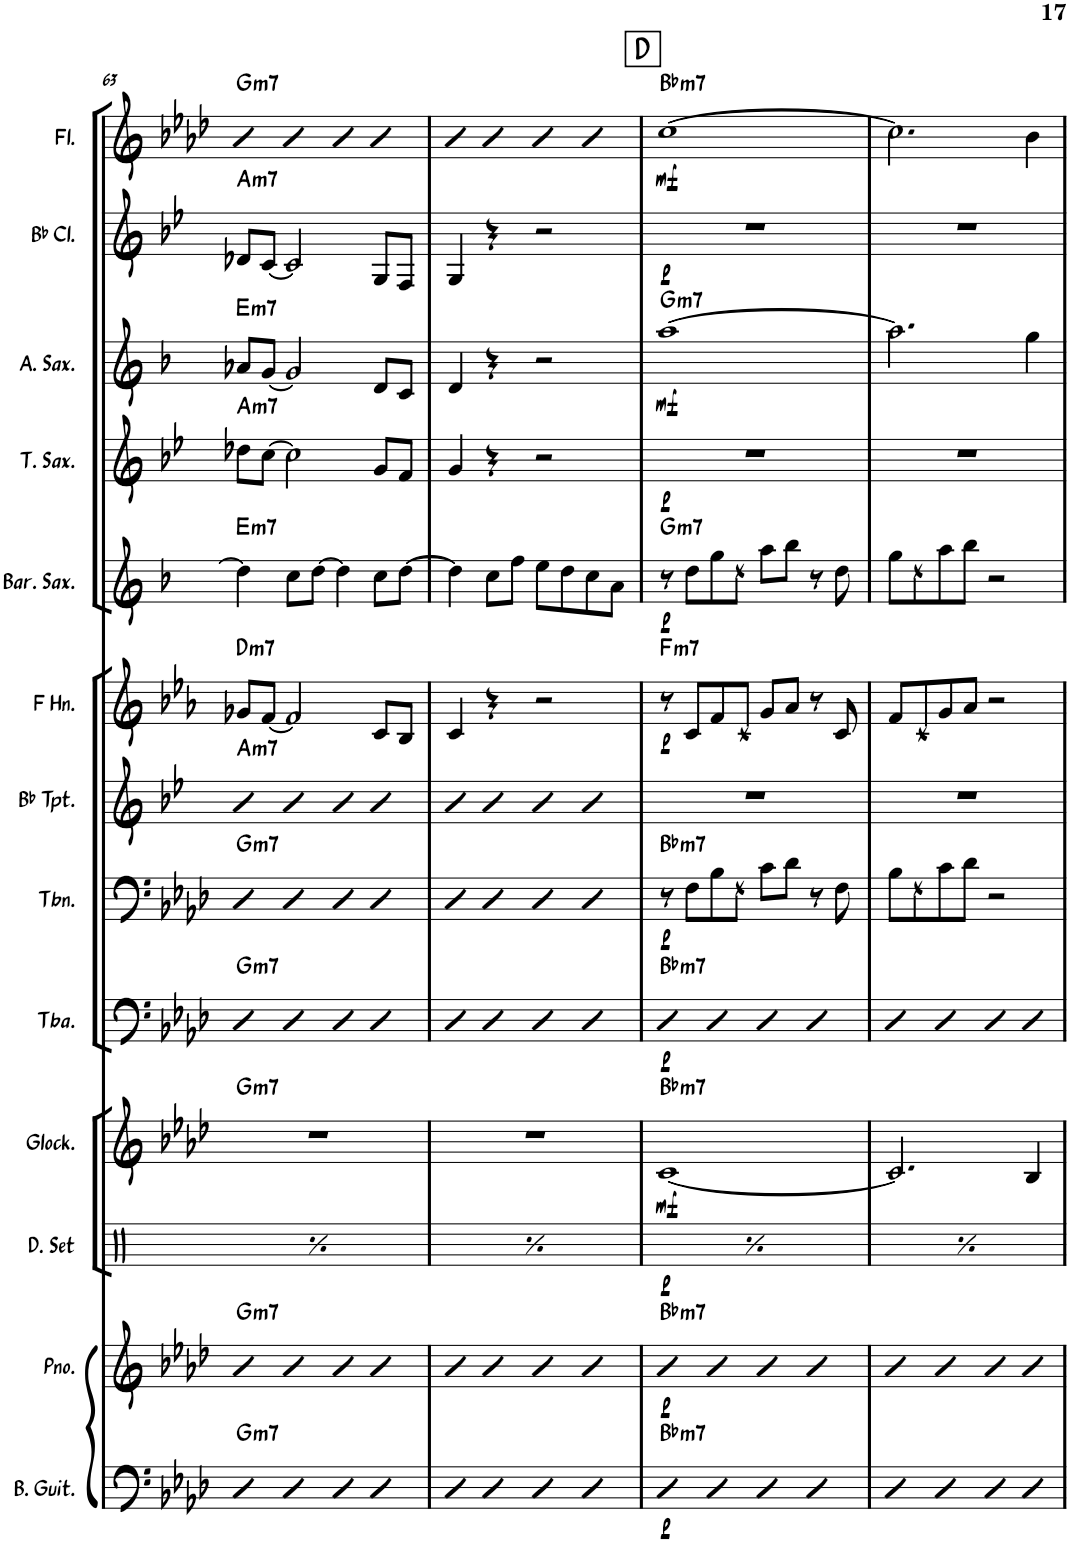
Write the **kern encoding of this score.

**kern	**dynam	**harte	**kern	**dynam	**harte	**kern	**kern	**dynam	**harte	**kern	**dynam	**harte	**kern	**dynam	**harte	**kern	**harte	**kern	**dynam	**harte	**kern	**dynam	**harte	**kern	**dynam	**harte	**kern	**dynam	**harte	**kern	**dynam	**harte	**kern	**dynam	**harte
*part13	*part13	*part13	*part12	*part12	*part12	*part11	*part10	*part10	*part10	*part9	*part9	*part9	*part8	*part8	*part8	*part7	*part7	*part6	*part6	*part6	*part5	*part5	*part5	*part4	*part4	*part4	*part3	*part3	*part3	*part2	*part2	*part2	*part1	*part1	*part1
*staff13	*staff13	*	*staff12	*staff12	*	*staff11	*staff10	*staff10	*	*staff9	*staff9	*	*staff8	*staff8	*	*staff7	*	*staff6	*staff6	*	*staff5	*staff5	*	*staff4	*staff4	*	*staff3	*staff3	*	*staff2	*staff2	*	*staff1	*staff1	*
*I"Bass Guitar	*	*	*I"Piano	*	*	*I"Drumset	*I"Glockenspiel	*	*	*I"Tuba	*	*	*I"Trombone	*	*	*I"Bb Trumpet	*	*I"Horn in F	*	*	*I"Baritone Saxophone	*	*	*I"Tenor Saxophone	*	*	*I"Alto Saxophone	*	*	*I"Bb Clarinet	*	*	*I"Flute	*	*
*I'B. Guit.	*	*	*I'Pno.	*	*	*I'D. Set	*I'Glock.	*	*	*I'Tba.	*	*	*I'Tbn.	*	*	*I'Bb Tpt.	*	*	*	*	*I'Bar. Sax.	*	*	*I'T. Sax.	*	*	*I'A. Sax.	*	*	*I'Bb Cl.	*	*	*I'Fl.	*	*
!!LO:PB:g=z
*clefF4	*	*	*clefG2	*	*	*clefX	*clefG2	*	*	*clefF4	*	*	*clefF4	*	*	*clefG2	*	*clefG2	*	*	*clefG2	*	*	*clefG2	*	*	*clefG2	*	*	*clefG2	*	*	*clefG2	*	*
*Trd7c12	*	*	*	*	*	*	*Trd-14c-24	*	*	*	*	*	*	*	*	*Trd1c2	*	*Trd4c7	*	*	*Trd12c21	*	*	*Trd8c14	*	*	*Trd5c9	*	*	*Trd1c2	*	*	*	*	*
*k[b-e-a-d-]	*	*	*k[b-e-a-d-]	*	*	*k[]	*k[b-e-a-d-]	*	*	*k[b-e-a-d-]	*	*	*k[b-e-a-d-]	*	*	*k[b-e-]	*	*k[b-e-a-]	*	*	*k[b-]	*	*	*k[b-e-]	*	*	*k[b-]	*	*	*k[b-e-]	*	*	*k[b-e-a-d-]	*	*
*M4/4	*	*	*M4/4	*	*	*M4/4	*M4/4	*	*	*M4/4	*	*	*M4/4	*	*	*M4/4	*	*M4/4	*	*	*M4/4	*	*	*M4/4	*	*	*M4/4	*	*	*M4/4	*	*	*M4/4	*	*
=63	=63	=63	=63	=63	=63	=63	=63	=63	=63	=63	=63	=63	=63	=63	=63	=63	=63	=63	=63	=63	=63	=63	=63	=63	=63	=63	=63	=63	=63	=63	=63	=63	=63	=63	=63
*	*	*	*	*	*	*^	*	*	*	*	*	*	*	*	*	*	*	*	*	*	*	*	*	*	*	*	*	*	*	*	*	*	*	*	*
!	!	!LO:H:kt=m7	!	!	!LO:H:kt=m7	!	!	!	!	!LO:H:kt=m7	!	!	!LO:H:kt=m7	!	!	!LO:H:kt=m7	!	!LO:H:kt=m7	!	!	!LO:H:kt=m7	!	!	!LO:H:kt=m7	!	!	!LO:H:kt=m7	!	!	!LO:H:kt=m7	!	!	!LO:H:kt=m7	!	!	!LO:H:kt=m7
4D-	.	G:min7	4b-	.	G:min7	4Rff/	4Rf\	1r	.	G:min7	4D-	.	G:min7	4D-	.	G:min7	4b-	A:min7	8g-X/L	.	D:min7	4dd\]	.	E:min7	8dd-X\L	.	A:min7	8a-X/L	.	E:min7	8d-X/L	.	A:min7	4b-	.	G:min7
.	.	.	.	.	.	.	.	.	.	.	.	.	.	.	.	.	.	.	[8f/J	.	.	.	.	.	[8cc\J	.	.	[8g/J	.	.	[8c/J	.	.	.	.	.
4D-	.	.	4b-	.	.	8Rff/L	4Rd\	.	.	.	4D-	.	.	4D-	.	.	4b-	.	2f/]	.	.	8cc\L	.	.	2cc\]	.	.	2g/]	.	.	2c/]	.	.	4b-	.	.
.	.	.	.	.	.	8Rff/J	.	.	.	.	.	.	.	.	.	.	.	.	.	.	.	[8dd\J	.	.	.	.	.	.	.	.	.	.	.	.	.	.
4D-	.	.	4b-	.	.	4Rff/	4Rf\	.	.	.	4D-	.	.	4D-	.	.	4b-	.	.	.	.	4dd\]	.	.	.	.	.	.	.	.	.	.	.	4b-	.	.
4D-	.	.	4b-	.	.	8Rff/L	4Rd\	.	.	.	4D-	.	.	4D-	.	.	4b-	.	8c/L	.	.	8cc\L	.	.	8g/L	.	.	8d/L	.	.	8G/L	.	.	4b-	.	.
.	.	.	.	.	.	8Rff/J	.	.	.	.	.	.	.	.	.	.	.	.	8B-/J	.	.	[8dd\J	.	.	8f/J	.	.	8c/J	.	.	8F/J	.	.	.	.	.
=64	=64	=64	=64	=64	=64	=64	=64	=64	=64	=64	=64	=64	=64	=64	=64	=64	=64	=64	=64	=64	=64	=64	=64	=64	=64	=64	=64	=64	=64	=64	=64	=64	=64	=64	=64	=64
4D-	.	.	4b-	.	.	4Rff/	4Rf\	1r	.	.	4D-	.	.	4D-	.	.	4b-	.	4c/	.	.	4dd\]	.	.	4g/	.	.	4d/	.	.	4G/	.	.	4b-	.	.
4D-	.	.	4b-	.	.	8Rff/L	4Rd\	.	.	.	4D-	.	.	4D-	.	.	4b-	.	4r	.	.	8cc\L	.	.	4r	.	.	4r	.	.	4r	.	.	4b-	.	.
.	.	.	.	.	.	8Rff/J	.	.	.	.	.	.	.	.	.	.	.	.	.	.	.	8ff\J	.	.	.	.	.	.	.	.	.	.	.	.	.	.
4D-	.	.	4b-	.	.	4Rff/	4Rf\	.	.	.	4D-	.	.	4D-	.	.	4b-	.	2r	.	.	8ee\L	.	.	2r	.	.	2r	.	.	2r	.	.	4b-	.	.
.	.	.	.	.	.	.	.	.	.	.	.	.	.	.	.	.	.	.	.	.	.	8dd\	.	.	.	.	.	.	.	.	.	.	.	.	.	.
4D-	.	.	4b-	.	.	8Rff/L	4Rd\	.	.	.	4D-	.	.	4D-	.	.	4b-	.	.	.	.	8cc\	.	.	.	.	.	.	.	.	.	.	.	4b-	.	.
.	.	.	.	.	.	8Rff/J	.	.	.	.	.	.	.	.	.	.	.	.	.	.	.	8a\J	.	.	.	.	.	.	.	.	.	.	.	.	.	.
!!LO:REH:place=s1:a:B:cj:fs=14:t=D
=65	=65	=65	=65	=65	=65	=65	=65	=65	=65	=65	=65	=65	=65	=65	=65	=65	=65	=65	=65	=65	=65	=65	=65	=65	=65	=65	=65	=65	=65	=65	=65	=65	=65	=65	=65	=65
!	!LO:DY:b	!LO:H:kt=m7	!	!LO:DY:b	!LO:H:kt=m7	!	!	!	!LO:DY:b	!LO:H:kt=m7	!	!LO:DY:b	!LO:H:kt=m7	!	!LO:DY:b	!LO:H:kt=m7	!	!	!	!LO:DY:b	!LO:H:kt=m7	!	!LO:DY:b	!LO:H:kt=m7	!	!LO:DY:b	!	!	!LO:DY:b	!LO:H:kt=m7	!	!LO:DY:b	!	!	!LO:DY:b	!LO:H:kt=m7
4D-	p	Bb:min7	4b-	p	Bb:min7	4Rff/	4Rf\	[1c	mf	Bb:min7	4D-	p	Bb:min7	8r	p	Bb:min7	1r	.	8r	p	F:min7	8r	p	G:min7	1r	p	.	[1aa	mf	G:min7	1r	p	.	[1cc	mf	Bb:min7
.	.	.	.	.	.	.	.	.	.	.	.	.	.	8F\L	.	.	.	.	8c/L	.	.	8dd\L	.	.	.	.	.	.	.	.	.	.	.	.	.	.
4D-	.	.	4b-	.	.	8Rff/L	4Rd\	.	.	.	4D-	.	.	8B-\	.	.	.	.	8f/	.	.	8gg\	.	.	.	.	.	.	.	.	.	.	.	.	.	.
.	.	.	.	.	.	8Rff/J	.	.	.	.	.	.	.	8F\J	.	.	.	.	8c/J	.	.	8dd\J	.	.	.	.	.	.	.	.	.	.	.	.	.	.
4D-	.	.	4b-	.	.	4Rff/	4Rf\	.	.	.	4D-	.	.	8c\L	.	.	.	.	8g/L	.	.	8aa\L	.	.	.	.	.	.	.	.	.	.	.	.	.	.
.	.	.	.	.	.	.	.	.	.	.	.	.	.	8d-\J	.	.	.	.	8a-/J	.	.	8bb-\J	.	.	.	.	.	.	.	.	.	.	.	.	.	.
4D-	.	.	4b-	.	.	8Rff/L	4Rd\	.	.	.	4D-	.	.	8r	.	.	.	.	8r	.	.	8r	.	.	.	.	.	.	.	.	.	.	.	.	.	.
.	.	.	.	.	.	8Rff/J	.	.	.	.	.	.	.	8F\	.	.	.	.	8c/	.	.	8dd\	.	.	.	.	.	.	.	.	.	.	.	.	.	.
=66	=66	=66	=66	=66	=66	=66	=66	=66	=66	=66	=66	=66	=66	=66	=66	=66	=66	=66	=66	=66	=66	=66	=66	=66	=66	=66	=66	=66	=66	=66	=66	=66	=66	=66	=66	=66
4D-	.	.	4b-	.	.	4Rff/	4Rf\	2.c/]	.	.	4D-	.	.	8B-\L	.	.	1r	.	8f/L	.	.	8gg\L	.	.	1r	.	.	2.aa\]	.	.	1r	.	.	2.cc\]	.	.
.	.	.	.	.	.	.	.	.	.	.	.	.	.	8F\	.	.	.	.	8c/	.	.	8dd\	.	.	.	.	.	.	.	.	.	.	.	.	.	.
4D-	.	.	4b-	.	.	8Rff/L	4Rd\	.	.	.	4D-	.	.	8c\	.	.	.	.	8g/	.	.	8aa\	.	.	.	.	.	.	.	.	.	.	.	.	.	.
.	.	.	.	.	.	8Rff/J	.	.	.	.	.	.	.	8d-\J	.	.	.	.	8a-/J	.	.	8bb-\J	.	.	.	.	.	.	.	.	.	.	.	.	.	.
4D-	.	.	4b-	.	.	4Rff/	4Rf\	.	.	.	4D-	.	.	2r	.	.	.	.	2r	.	.	2r	.	.	.	.	.	.	.	.	.	.	.	.	.	.
4D-	.	.	4b-	.	.	8Rff/L	4Rd\	4B-/	.	.	4D-	.	.	.	.	.	.	.	.	.	.	.	.	.	.	.	.	4gg\	.	.	.	.	.	4b-\	.	.
.	.	.	.	.	.	8Rff/J	.	.	.	.	.	.	.	.	.	.	.	.	.	.	.	.	.	.	.	.	.	.	.	.	.	.	.	.	.	.
*	*	*	*	*	*	*v	*v	*	*	*	*	*	*	*	*	*	*	*	*	*	*	*	*	*	*	*	*	*	*	*	*	*	*	*	*	*
=	=	=	=	=	=	=	=	=	=	=	=	=	=	=	=	=	=	=	=	=	=	=	=	=	=	=	=	=	=	=	=	=	=	=	=
*-	*-	*-	*-	*-	*-	*-	*-	*-	*-	*-	*-	*-	*-	*-	*-	*-	*-	*-	*-	*-	*-	*-	*-	*-	*-	*-	*-	*-	*-	*-	*-	*-	*-	*-	*-
